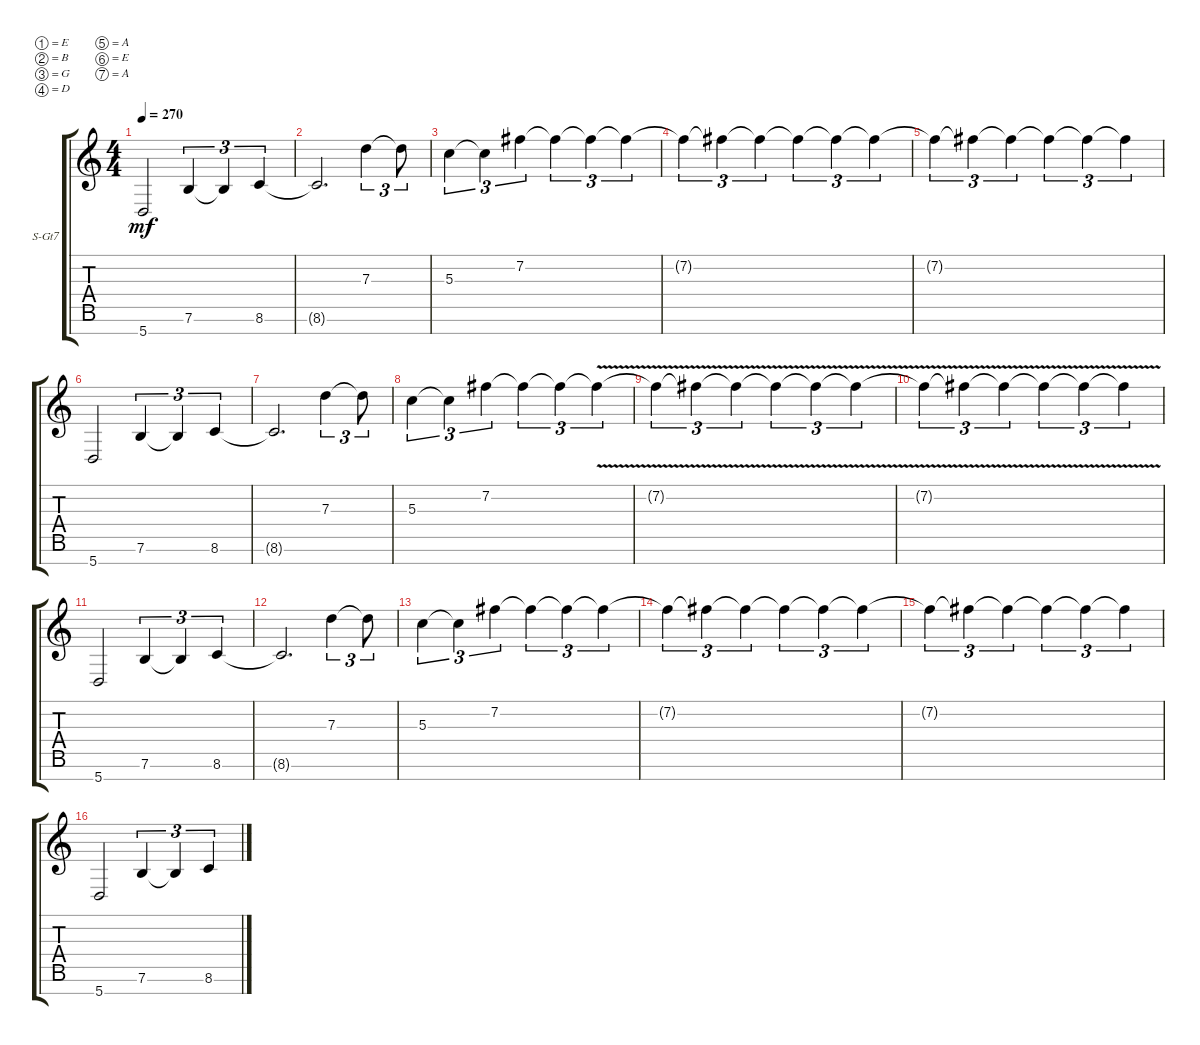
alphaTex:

\defaultSystemsLayout 4
\bracketExtendMode groupsimilarinstruments
\firstSystemTrackNameOrientation horizontal
\otherSystemsTrackNameOrientation horizontal
\track ("Steel Guitar" "S-Gt7") {instrument acousticguitarsteel}
\staff {score tabs}
\tuning (E4 B3 G3 D3 A2 E2 A1)
\ts (4 4)
\tempo 270
\clef g2
\ks c
5.7.2{dy mf instrument acousticguitarsteel} 7.6.4{tu (3 2)} 7.6{t}.4{tu (3 2)} 8.6.4{tu (3 2)} |
8.6{t}.2{d} 7.3.4{tu (3 2)} 7.3{t}.8{tu (3 2)} |
5.3.4{tu (3 2)} 5.3{t}.4{tu (3 2)} 7.2.4{tu (3 2)} 7.2{t}.4{tu (3 2)} 7.2{t}.4{tu (3 2)} 7.2{t}.4{tu (3 2)} |
7.2{t}.4{tu (3 2)} 7.2{t}.4{tu (3 2)} 7.2{t}.4{tu (3 2)} 7.2{t}.4{tu (3 2)} 7.2{t}.4{tu (3 2)} 7.2{t}.4{tu (3 2)} |
7.2{t}.4{tu (3 2)} 7.2{t}.4{tu (3 2)} 7.2{t}.4{tu (3 2)} 7.2{t}.4{tu (3 2)} 7.2{t}.4{tu (3 2)} 7.2{t}.4{tu (3 2)} |
5.7.2 7.6.4{tu (3 2)} 7.6{t}.4{tu (3 2)} 8.6.4{tu (3 2)} |
8.6{t}.2{d} 7.3.4{tu (3 2)} 7.3{t}.8{tu (3 2)} |
5.3.4{tu (3 2)} 5.3{t}.4{tu (3 2)} 7.2.4{tu (3 2)} 7.2{t}.4{tu (3 2)} 7.2{t}.4{tu (3 2)} 7.2{v t}.4{tu (3 2)} |
7.2{v t}.4{tu (3 2)} 7.2{v t}.4{tu (3 2)} 7.2{v t}.4{tu (3 2)} 7.2{v t}.4{tu (3 2)} 7.2{v t}.4{tu (3 2)} 7.2{v t}.4{tu (3 2)} |
7.2{v t}.4{tu (3 2)} 7.2{v t}.4{tu (3 2)} 7.2{v t}.4{tu (3 2)} 7.2{v t}.4{tu (3 2)} 7.2{v t}.4{tu (3 2)} 7.2{v t}.4{tu (3 2)} |
5.7.2 7.6.4{tu (3 2)} 7.6{t}.4{tu (3 2)} 8.6.4{tu (3 2)} |
8.6{t}.2{d} 7.3.4{tu (3 2)} 7.3{t}.8{tu (3 2)} |
5.3.4{tu (3 2)} 5.3{t}.4{tu (3 2)} 7.2.4{tu (3 2)} 7.2{t}.4{tu (3 2)} 7.2{t}.4{tu (3 2)} 7.2{t}.4{tu (3 2)} |
7.2{t}.4{tu (3 2)} 7.2{t}.4{tu (3 2)} 7.2{t}.4{tu (3 2)} 7.2{t}.4{tu (3 2)} 7.2{t}.4{tu (3 2)} 7.2{t}.4{tu (3 2)} |
7.2{t}.4{tu (3 2)} 7.2{t}.4{tu (3 2)} 7.2{t}.4{tu (3 2)} 7.2{t}.4{tu (3 2)} 7.2{t}.4{tu (3 2)} 7.2{t}.4{tu (3 2)} |
5.7.2 7.6.4{tu (3 2)} 7.6{t}.4{tu (3 2)} 8.6.4{tu (3 2)}
